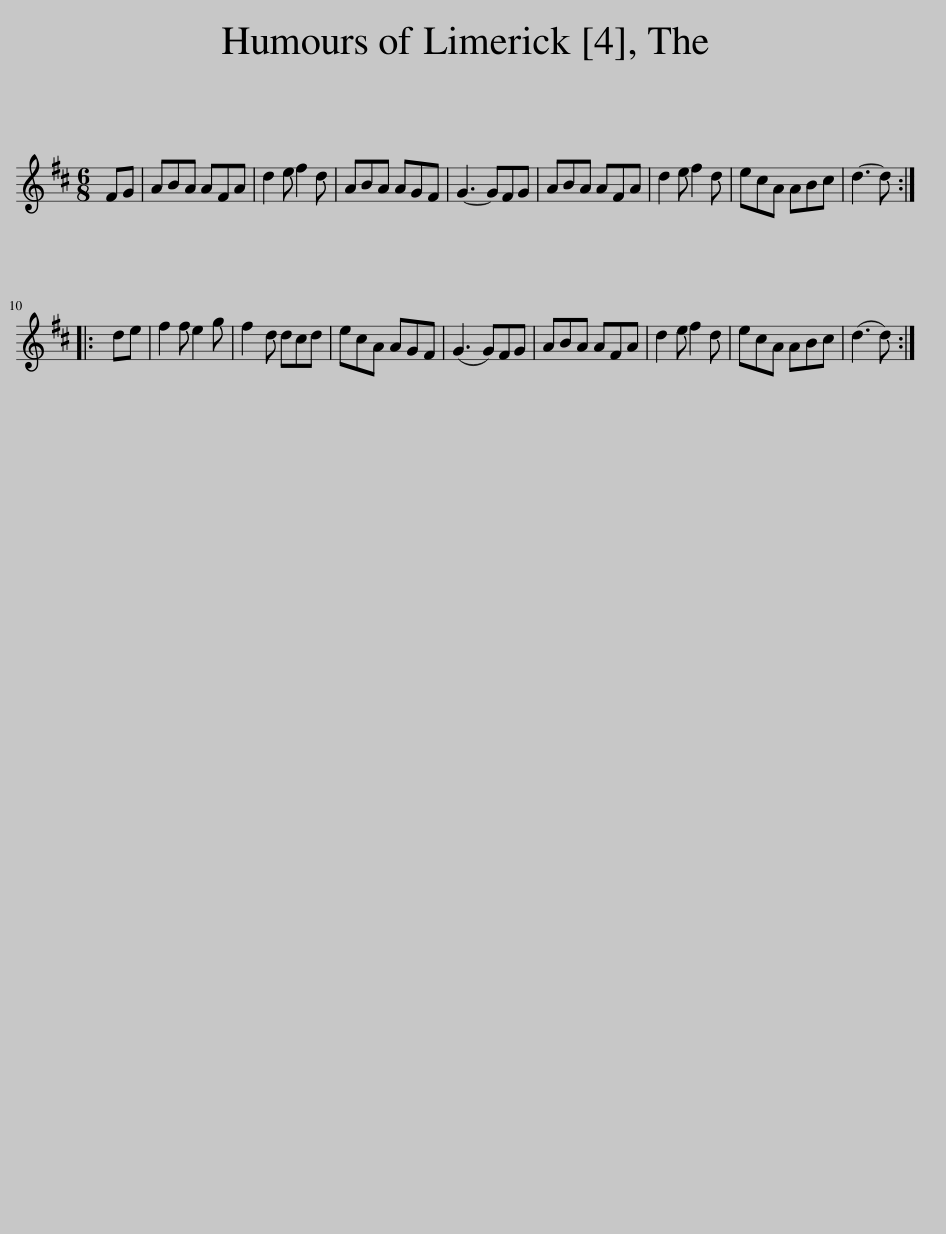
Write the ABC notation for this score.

X:1
L:1/8
M:6/8
I:linebreak $
K:D
V:1 treble
V:1
 FG | ABA AFA | d2 e f2 d | ABA AGF | G3- GFG | %5
 ABA AFA | d2 e f2 d | ecA ABc | d3- d ::$ de | %10
 f2 f e2 g | f2 d dcd | ecA AGF | (G3 G)FG | ABA AFA | %15
 d2 e f2 d | ecA ABc | (d3 d) :| %18
